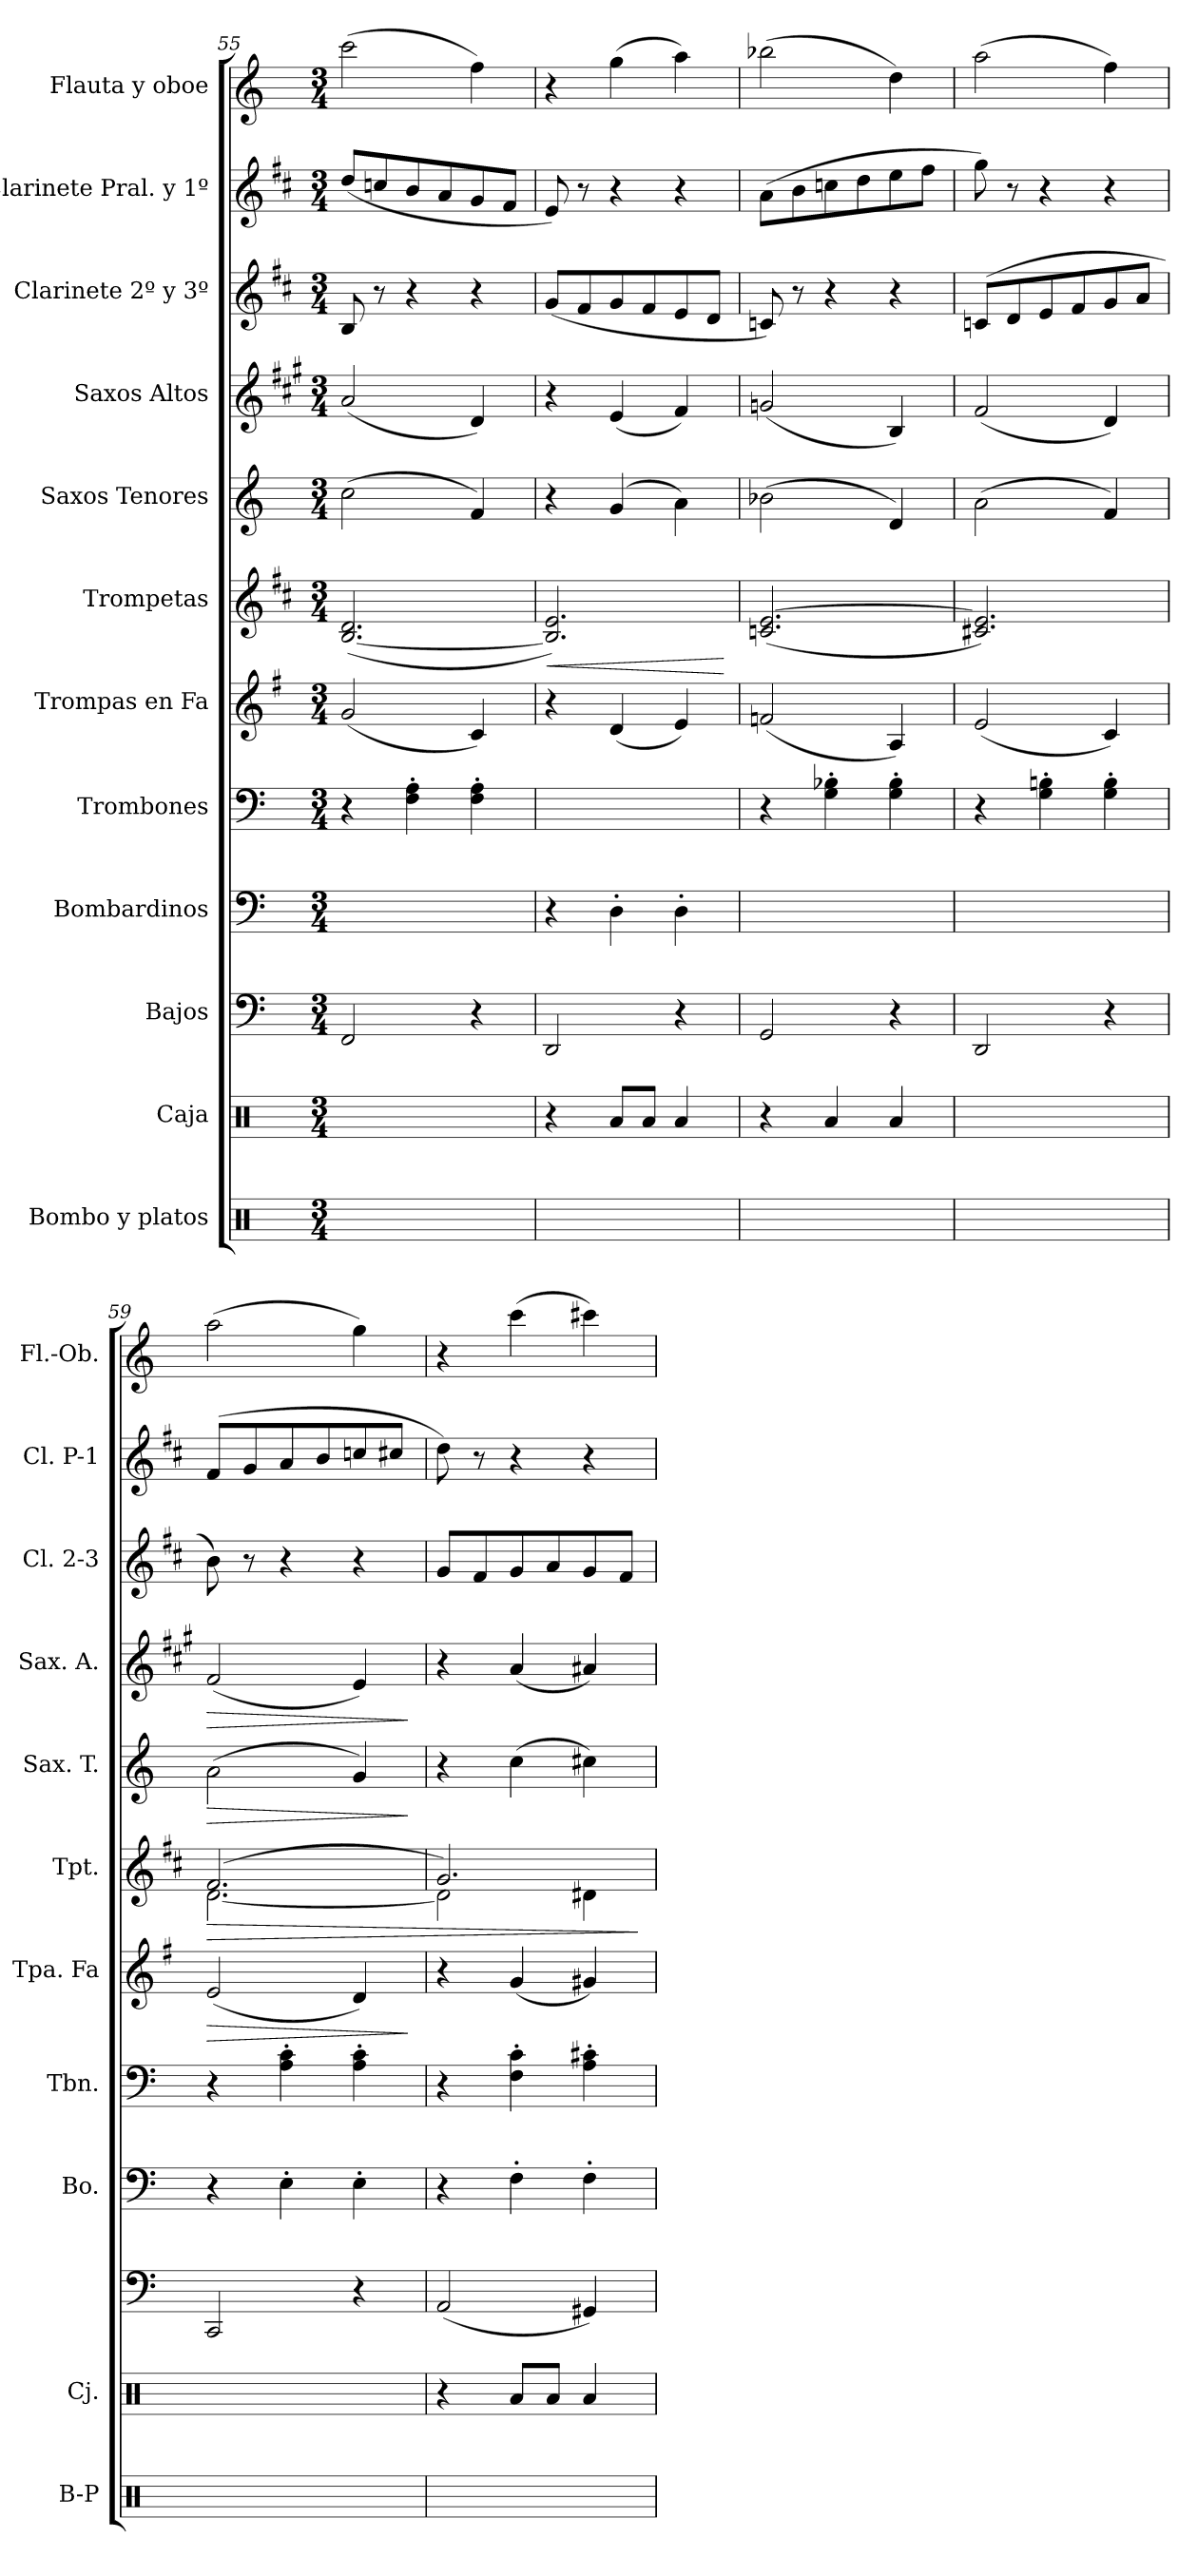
**kern	**kern	**kern	**kern	**kern	**kern	**dynam	**kern	**dynam	**kern	**dynam	**kern	**dynam	**kern	**kern	**kern
*part12	*part11	*part10	*part9	*part8	*part7	*part7	*part6	*part6	*part5	*part5	*part4	*part4	*part3	*part2	*part1
*staff12	*staff11	*staff10	*staff9	*staff8	*staff7	*staff7	*staff6	*staff6	*staff5	*staff5	*staff4	*staff4	*staff3	*staff2	*staff1
*I"Bombo y platos	*I"Caja	*I"Bajos	*I"Bombardinos	*I"Trombones	*I"Trompas en Fa	*	*I"Trompetas	*	*I"Saxos Tenores	*	*I"Saxos Altos	*	*I"Clarinete 2º y 3º	*I"Clarinete Pral. y 1º	*I"Flauta y oboe
*I'B-P	*I'Cj.	*	*I'Bo.	*I'Tbn.	*I'Tpa. Fa	*	*I'Tpt.	*	*I'Sax. T.	*	*I'Sax. A.	*	*I'Cl. 2-3	*I'Cl. P-1	*I'Fl.-Ob.
*clefX	*clefX	*clefF4	*clefF4	*clefF4	*clefG2	*	*clefG2	*	*clefG2	*	*clefG2	*	*clefG2	*clefG2	*clefG2
*	*	*	*	*	*ITrd4c7	*	*ITrd1c2	*	*ITrd8c14	*	*ITrd5c9	*	*ITrd1c2	*ITrd1c2	*
*k[]	*k[]	*k[]	*k[]	*k[]	*k[]	*	*k[]	*	*k[]	*	*k[]	*	*k[]	*k[]	*k[]
*M3/4	*M3/4	*M3/4	*M3/4	*M3/4	*M3/4	*	*M3/4	*	*M3/4	*	*M3/4	*	*M3/4	*M3/4	*M3/4
=55	=55	=55	=55	=55	=55	=55	=55	=55	=55	=55	=55	=55	=55	=55	=55
2.ryy	2.ryy	2FF/	2.ryy	4r	(<2c/	.	(>[2.A/ 2.c/	.	(>2c\	.	(<2c/	.	8A/	(<8cc/L	(>2ccc\
.	.	.	.	.	.	.	.	.	.	.	.	.	8r	8b-X/	.
.	.	.	.	4F\' 4A\'	.	.	.	.	.	.	.	.	4r	8a/	.
.	.	.	.	.	.	.	.	.	.	.	.	.	.	8g/	.
.	.	4r	.	4F\' 4A\'	4F/)	.	.	.	4F/)	.	4F/)	.	4r	8f/	4ff\)
.	.	.	.	.	.	.	.	.	.	.	.	.	.	8e/J	.
!!LO:PB:g=z
=56	=56	=56	=56	=56	=56	=56	=56	=56	=56	=56	=56	=56	=56	=56	=56
!	!	!	!	!	!	!	!	!LO:HP:b	!	!	!	!	!	!	!
2.ryy	4r	2DD/	4r	2.ryy	4r	.	2.A/] 2.d/)	<	4r	.	4r	.	(<8f/L	8d/)	4r
.	.	.	.	.	.	.	.	.	.	.	.	.	8e/	8r	.
.	8Ra/L	.	4D'\	.	(<4G/	.	.	.	(>4G/	.	(<4G/	.	8f/	4r	(>4gg\
.	8Ra/J	.	.	.	.	.	.	.	.	.	.	.	8e/	.	.
.	4Ra/	4r	4D'\	.	4A/)	.	.	.	4A\)	.	4A/)	.	8d/	4r	4aa\)
.	.	.	.	.	.	.	.	.	.	.	.	.	8c/J	.	.
.	.	.	.	.	.	.	.	[	.	.	.	.	.	.	.
=57	=57	=57	=57	=57	=57	=57	=57	=57	=57	=57	=57	=57	=57	=57	=57
2.ryy	4r	2GG/	2.ryy	4r	(<2B-X/	.	(<2.B-X/ [2.d/	.	(>2B-X\	.	(<2B-X/	.	8B-X/)	(>8g\L	(>2bb-X\
.	.	.	.	.	.	.	.	.	.	.	.	.	8r	8a\	.
.	4Ra/	.	.	4G\' 4B-X\'	.	.	.	.	.	.	.	.	4r	8b-X\	.
.	.	.	.	.	.	.	.	.	.	.	.	.	.	8cc\	.
.	4Ra/	4r	.	4G\' 4B-\'	4D/)	.	.	.	4D/)	.	4D/)	.	4r	8dd\	4dd\)
.	.	.	.	.	.	.	.	.	.	.	.	.	.	8ee\J	.
=58	=58	=58	=58	=58	=58	=58	=58	=58	=58	=58	=58	=58	=58	=58	=58
2.ryy	2.ryy	2DD/	2.ryy	4r	(<2A/	.	2.Bn/ 2.d/])	.	(>2A\	.	(<2A/	.	(<8B-X/L	8ff\)	(>2aa\
.	.	.	.	.	.	.	.	.	.	.	.	.	8c/	8r	.
.	.	.	.	4G\' 4Bn\'	.	.	.	.	.	.	.	.	8d/	4r	.
.	.	.	.	.	.	.	.	.	.	.	.	.	8e/	.	.
.	.	4r	.	4G\' 4B\'	4F/)	.	.	.	4F/)	.	4F/)	.	8f/	4r	4ff\)
.	.	.	.	.	.	.	.	.	.	.	.	.	8g/J	.	.
=59	=59	=59	=59	=59	=59	=59	=59	=59	=59	=59	=59	=59	=59	=59	=59
!	!	!	!	!	!	!LO:HP:b	!	!LO:HP:b	!	!LO:HP:b	!	!LO:HP:b	!	!	!
*	*	*	*	*	*	*	*^	*	*	*	*	*	*	*	*
2.ryy	2.ryy	2CC/	4r	4r	(<2A/	>	(>2.e/	[2.c\	>	(>2A\	>	(<2A/	>	8a\)	(<8e/L	(>2aa\
.	.	.	.	.	.	.	.	.	.	.	.	.	.	8r	8f/	.
.	.	.	4E'\	4A\' 4c\'	.	.	.	.	.	.	.	.	.	4r	8g/	.
.	.	.	.	.	.	.	.	.	.	.	.	.	.	.	8a/	.
.	.	4r	4E'\	4A\' 4c\'	4G/)	.	.	.	.	4G/)	.	4G/)	.	4r	8b-X/	4gg\)
.	.	.	.	.	.	.	.	.	.	.	.	.	.	.	8bn/J	.
*	*	*	*	*	*	*	*v	*v	*	*	*	*	*	*	*	*
.	.	.	.	.	.	]	.	.	.	]	.	]	.	.	.
=60	=60	=60	=60	=60	=60	=60	=60	=60	=60	=60	=60	=60	=60	=60	=60
*	*	*	*	*	*	*	*^	*	*	*	*	*	*	*	*
2.ryy	4r	(<2AA/	4r	4r	4r	.	2.f/)	2c\]	.	4r	.	4r	.	8f/L	8cc\)	4r
.	.	.	.	.	.	.	.	.	.	.	.	.	.	8e/	8r	.
.	8Ra/L	.	4F'\	4F\' 4c\'	(<4c/	.	.	.	.	(>4c\	.	(<4c/	.	8f/	4r	(>4ccc\
.	8Ra/J	.	.	.	.	.	.	.	.	.	.	.	.	8g/	.	.
.	4Ra/	4GG#X/)	4F'\	4A\' 4c#X\'	4c#X/)	.	.	4c#X\	.	4c#X\)	.	4c#X/)	.	8f/	4r	4ccc#X\)
.	.	.	.	.	.	.	.	.	.	.	.	.	.	8e/J	.	.
*	*	*	*	*	*	*	*v	*v	*	*	*	*	*	*	*	*
.	.	.	.	.	.	.	.	]	.	.	.	.	.	.	.
=	=	=	=	=	=	=	=	=	=	=	=	=	=	=	=
*-	*-	*-	*-	*-	*-	*-	*-	*-	*-	*-	*-	*-	*-	*-	*-
